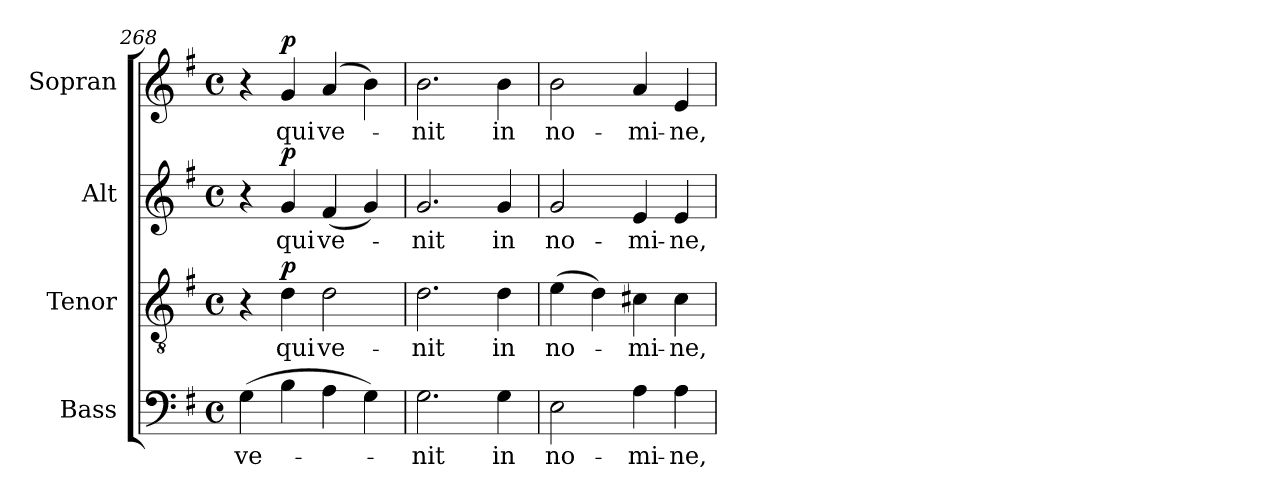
**kern	**text	**kern	**text	**dynam	**kern	**text	**dynam	**kern	**text	**dynam
*part4	*part4	*part3	*part3	*part3	*part2	*part2	*part2	*part1	*part1	*part1
*staff4	*staff4	*staff3	*staff3	*staff3	*staff2	*staff2	*staff2	*staff1	*staff1	*staff1
*I"Bass	*	*I"Tenor	*	*	*I"Alt	*	*	*I"Sopran	*	*
*I'B.	*	*I'T.	*	*	*I'A.	*	*	*I'S.	*	*
*clefF4	*	*clefGv2	*	*	*clefG2	*	*	*clefG2	*	*
*k[f#]	*	*k[f#]	*	*	*k[f#]	*	*	*k[f#]	*	*
*G:	*	*G:	*	*	*G:	*	*	*G:	*	*
*M4/4	*	*M4/4	*	*	*M4/4	*	*	*M4/4	*	*
*met(c)	*	*met(c)	*	*	*met(c)	*	*	*met(c)	*	*
=268	=268	=268	=268	=268	=268	=268	=268	=268	=268	=268
!	!LO:LY:b	!	!	!	!	!	!	!	!	!
(>4G\	ve-	4r	.	.	4r	.	.	4r	.	.
!	!	!	!LO:LY:b	!LO:DY:a	!	!LO:LY:b	!LO:DY:a	!	!LO:LY:b	!LO:DY:a
4B\	.	4d\	qui	p	4g/	qui	p	4g/	qui	p
!	!	!	!LO:LY:b	!	!	!LO:LY:b	!	!	!LO:LY:b	!
4A\	.	2d\	ve-	.	(<4f#/	ve-	.	(4a/	ve-	.
4G\)	.	.	.	.	4g/)	.	.	4b\)	.	.
=269	=269	=269	=269	=269	=269	=269	=269	=269	=269	=269
!	!LO:LY:b	!	!LO:LY:b	!	!	!LO:LY:b	!	!	!LO:LY:b	!
2.G\	-nit	2.d\	-nit	.	2.g/	-nit	.	2.b\	-nit	.
!	!LO:LY:b	!	!LO:LY:b	!	!	!LO:LY:b	!	!	!LO:LY:b	!
4G\	in	4d\	in	.	4g/	in	.	4b\	in	.
=270	=270	=270	=270	=270	=270	=270	=270	=270	=270	=270
!	!LO:LY:b	!	!LO:LY:b	!	!	!LO:LY:b	!	!	!LO:LY:b	!
2E\	no-	(>4e\	no-	.	2g/	no-	.	2b\	no-	.
.	.	4d\)	.	.	.	.	.	.	.	.
!	!LO:LY:b	!	!LO:LY:b	!	!	!LO:LY:b	!	!	!LO:LY:b	!
4A\	-mi-	4c#X\	-mi-	.	4e/	-mi-	.	4a/	-mi-	.
!	!LO:LY:b	!	!LO:LY:b	!	!	!LO:LY:b	!	!	!LO:LY:b	!
4A\	-ne,	4c#\	-ne,	.	4e/	-ne,	.	4e/	-ne,	.
=	=	=	=	=	=	=	=	=	=	=
*-	*-	*-	*-	*-	*-	*-	*-	*-	*-	*-
